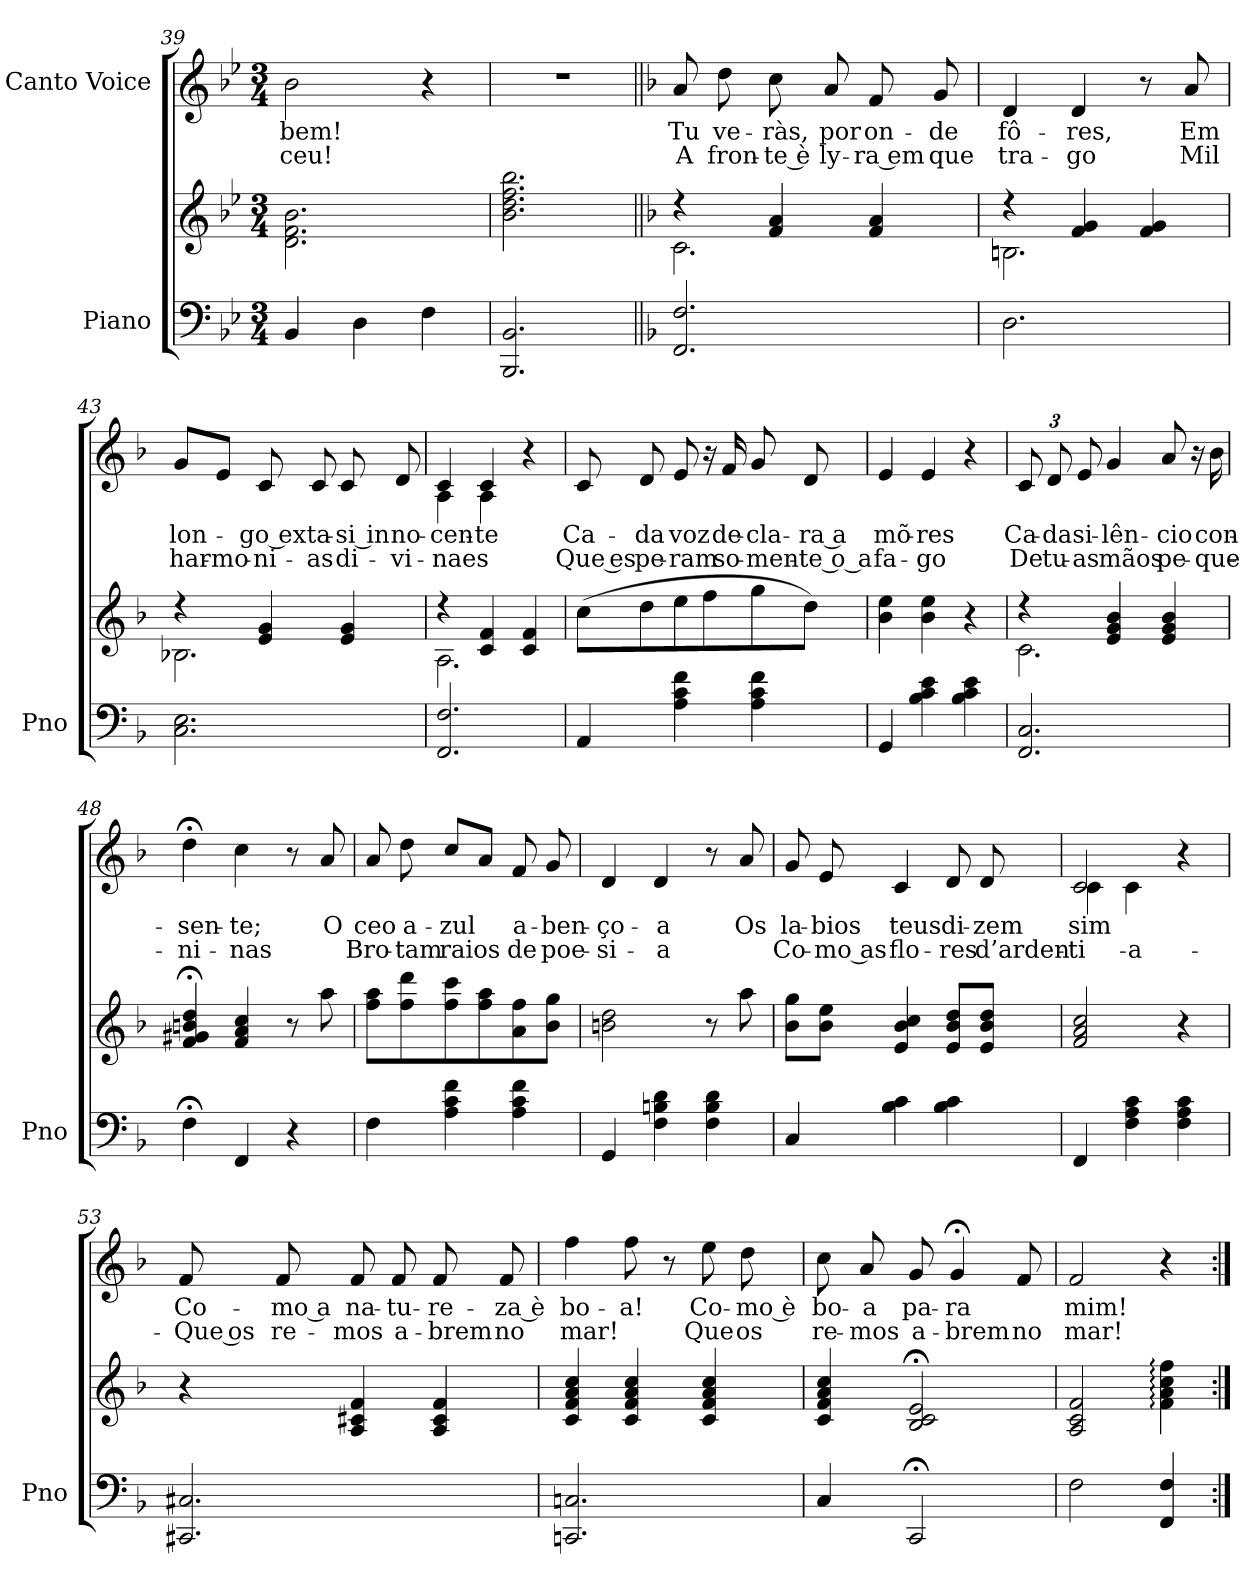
**kern	**kern	**kern	**text	**text
*part2	*part2	*part1	*part1	*part1
*staff3	*staff2	*staff1	*staff1	*staff1
*I"Piano	*	*I"Canto Voice	*	*
*I'Pno	*	*	*	*
*clefF4	*clefG2	*clefG2	*	*
*k[b-e-]	*k[b-e-]	*k[b-e-]	*	*
*M3/4	*M3/4	*M3/4	*	*
=39	=39	=39	=39	=39
4BB-/	2.d\ 2.f\ 2.b-\	2b-\	-bem!	ceu!
4D\	.	.	.	.
4F\	.	4r	.	.
=40	=40	=40	=40	=40
2.BBB-/ 2.BB-/	2.b-\ 2.dd\ 2.ff\ 2.bb-\	2.r	.	.
=41||	=41||	=41||	=41||	=41||
*k[b-]	*k[b-]	*k[b-]	*	*
*	*^	*	*	*
2.FF/ 2.F/	4r	2.c\	8a/	Tu	A
.	.	.	8dd\	ve-	fron-
.	4f/ 4a/	.	8cc\	-ràs,	te è
.	.	.	8a/	por	ly-
.	4f/ 4a/	.	8f/	on-	ra em
.	.	.	8g/	-de	que
=42	=42	=42	=42	=42	=42
2.D\	4r	2.Bn\	4d/	fô-	tra-
.	4f/ 4g/	.	4d/	-res,	-go
.	4f/ 4g/	.	8r	.	.
.	.	.	8a/	Em	Mil
=43	=43	=43	=43	=43	=43
2.C\ 2.E\	4r	2.B-X\	8g/L	lon-	har-
.	.	.	8e/J	.	-mo-
.	4e/ 4g/	.	8c/	go ex	-ni-
.	.	.	8c/	-ta-	-as
.	4e/ 4g/	.	8c/	si in	di-
.	.	.	8d/	-no-	-vi-
=44	=44	=44	=44	=44	=44
*	*	*	*^	*	*
2.FF/ 2.F/	4r	2.A\	4c/	4A\	-cen-	-naes
.	4c/ 4f/	.	4c/	4A\	-te	.
.	4c/ 4f/	.	4r	4ryy	.	.
*	*v	*v	*	*	*	*
*	*	*v	*v	*	*
=45	=45	=45	=45	=45
4AA/	(8cc\L	8c/	Ca-	Que es
.	8dd\	8d/	-da	-pe-
4A\ 4c\ 4f\	8ee\	8e/	voz	-ram
.	8ff\	16r	.	.
.	.	16f/	de-	so-
4A\ 4c\ 4f\	8gg\	8g/	-cla-	-men-
.	8dd\J)	8d/	ra a	te o a
=46	=46	=46	=46	=46
4GG/	4b-\ 4ee\	4e/	-mõ-	-fa-
4B-\ 4c\ 4e\	4b-\ 4ee\	4e/	-res	-go
4B-\ 4c\ 4e\	4r	4r	.	.
=47	=47	=47	=47	=47
*	*^	*	*	*
*	*	*	*Xbrackettup	*	*
2.FF/ 2.C/	4r	2.c\	12c/	Ca-	De
.	.	.	12d/	-da	tu-
.	.	.	12e/	si-	-as
.	4e/ 4g/ 4b-/	.	4g/	-lên-	mãos
.	4e/ 4g/ 4b-/	.	8a/	-cio	pe-
.	.	.	16r	.	.
.	.	.	16b-\	con-	-que-
*	*v	*v	*	*	*
=48	=48	=48	=48	=48
4F;<\	4f/;< 4g#X/;< 4bn/;< 4dd/;<	4dd;<\	-sen-	-ni-
4FF/	4f/ 4a/ 4cc/	4cc\	-te;	-nas
4r	8r	8r	.	.
.	8aa\	8a/	O	.
=49	=49	=49	=49	=49
4F\	8ff\ 8aa\L	8a/	ceo	Bro-
.	8ff\ 8ddd\	8dd\	a-	-tam
4A\ 4c\ 4f\	8ff\ 8ccc\	8cc/L	-zul	raios
.	8ff\ 8aa\	8a/J	.	.
4A\ 4c\ 4f\	8a\ 8ff\	8f/	a-	de
.	8b-\ 8gg\J	8g/	-ben-	poe-
=50	=50	=50	=50	=50
4GG/	2bn\ 2dd\	4d/	-ço-	-si-
4F\ 4Bn\ 4d\	.	4d/	-a	-a
4F\ 4B\ 4d\	8r	8r	.	.
.	8aa\	8a/	Os	.
=51	=51	=51	=51	=51
4C/	8b-\ 8gg\L	8g/	la-	Co-
.	8b-\ 8ee\J	8e/	-bios	mo as
4B-\ 4c\	4e/ 4b-/ 4cc/	4c/	teus	flo-
4B-\ 4c\	8e/ 8b-/ 8dd/L	8d/	di-	-res
.	8e/ 8b-/ 8dd/J	8d/	-zem	d’arden-
=52	=52	=52	=52	=52
*	*	*^	*	*
4FF/	2f/ 2a/ 2cc/	2c/	4c\	sim	-ti-
4F\ 4A\ 4c\	.	.	4c\	.	a
4F\ 4A\ 4c\	4r	4r	4ryy	.	.
*	*	*v	*v	*	*
=53	=53	=53	=53	=53
2.CC#X/ 2.C#X/	4r	8f/	Co-	Que os
.	.	8f/	mo a	re-
.	4A/ 4c#X/ 4f/	8f/	na-	-mos
.	.	8f/	-tu-	a-
.	4A/ 4c#/ 4f/	8f/	-re-	-brem
.	.	8f/	za è	no
=54	=54	=54	=54	=54
2.CCn/ 2.Cn/	4c/ 4f/ 4a/ 4cc/	4ff\	bo-	mar!
.	4c/ 4f/ 4a/ 4cc/	8ff\	-a!	.
.	.	8r	.	.
.	4c/ 4f/ 4a/ 4cc/	8ee\	Co-	Que
.	.	8dd\	mo è	os
=55	=55	=55	=55	=55
4C/	4c/ 4f/ 4a/ 4cc/	8cc\	bo-	re-
.	.	8a/	-a	-mos
2CC;</	2B-/;< 2c/;< 2e/;<	8g/	pa-	a-
.	.	4g;</	-ra	-brem
.	.	8f/	.	no
=56	=56	=56	=56	=56
2F\	2A/ 2c/ 2f/	2f/	mim!	mar!
4FF/ 4F/	4f\: 4a\: 4cc\: 4ff\:	4r	.	.
=:|!	=:|!	=:|!	=:|!	=:|!
*-	*-	*-	*-	*-
